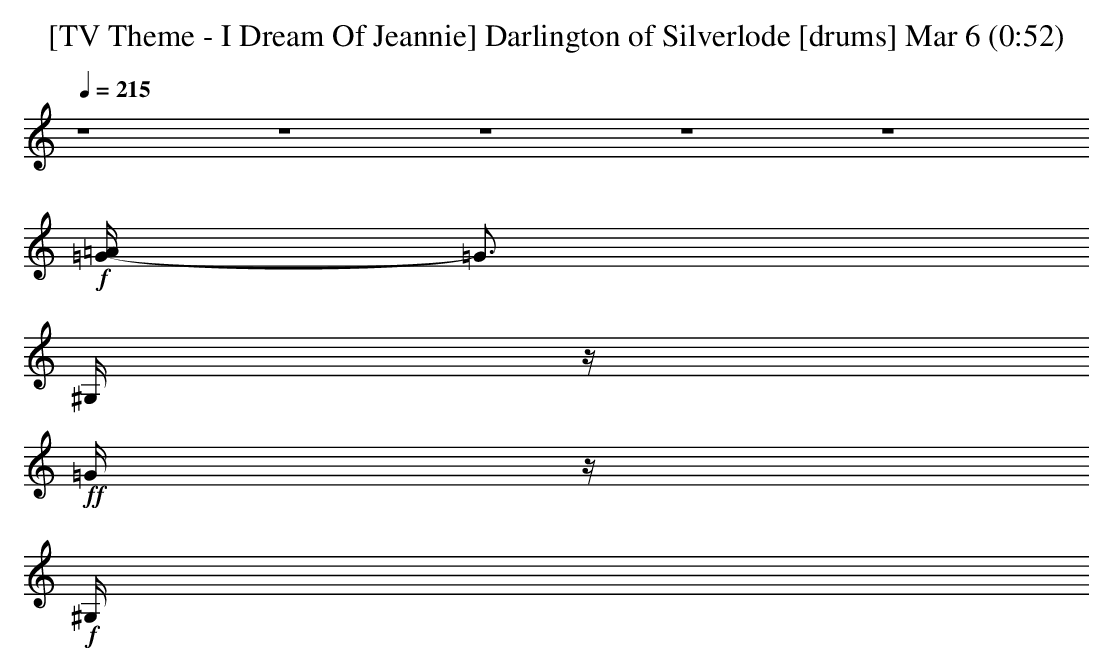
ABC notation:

X:1
T: [TV Theme - I Dream Of Jeannie] Darlington of Silverlode [drums] Mar 6 (0:52)
L: 1/4
K: C
Q: 1/4=215
z4 z4 z4 z4 z4
+f+ [=G/4-=A/4]
[=G3/4]
[^G,/4]
z/4
+ff+ [=G/4]
z/4
+f+ [^G,/4]

[=G/4-^G,/4]
[=G/2-]
+p+ =G/4-
+ff+ [=G/4^G,/4]

[=G/4^G,/4]
z/4
[=G/4]
+p+ ^G,/4
+ff+
+p+ ^G,/4
+f+ [=G/4]

z/2
+fff+ [=G3/4-^G,3/4]
[=G/4-]
[=G/4^G,/4]
z/4
+ff+ [=G/4]
z/4
+f+ [^G,/4]

[=G/2-^G,/2]
+mp+ =G/2-
+ff+ [=G/4^G,/4]

+mp+ [=G/4^G,/4]
z/4
+f+ [=G/4]
+p+ ^G,/4
+f+
+mp+ [=G/4^G,/4]
+f+
z3/4
+ff+ [=G/2-^G,/2]
[=G/4-]
[=G/4^G,/4-]
+pp+ ^G,/4
+f+
+mp+ =G/4
+p+ ^G,/4
+mf+
z/4
+mp+ [=G/2-^G,/2]
=G3/4
+fff+ [^G,/4]

z/4
+mp+ [=G/4^G,/4]
+ff+ [=G/4-]
+p+ =G/4
z/4
+ff+ [^G,/4]

z/4
+mp+ [=G/4-^G,/4]
+ff+ [=G/4]
z/2
+fff+ [^c/2-=G/2-^G,/2]
[^c/2=G/2]
z13/4
+mf+ [=G3/4-=F3/4]
+mp+ =G/4
z/2
+mf+ [=G/4-B/4]
=G/4
B/2
z/2
[=G/4^c/4]
z3/4
+f+ [=G/4-]
[=G/4^G,/4]

z/2
+ff+ [=G/4]
z/4
+mf+ [^G,/4]

[=G/4-^G,/4]
[=G/4-]
+p+ =G/2-
+f+ [=G/4^G,/4]

+mp+ [=G/4^G,/4]
+p+ =G/4
+f+
z/4
+mf+ [^G,/4]

z/4
+p+ =G/4
+f+ [^G,/4]
z3/4
+ff+ [=G/2-^G,/2]
[=G/2]
+p+ ^G,/4
z/4
+ff+ [=G/4]
+mp+ ^G,/4
+ff+
[=G/2-^G,/2]
+mp+ =G/2-
+ff+ [=G/4^G,/4]

+mf+ [=G/4^G,/4]
z/4
+ff+
z/4
[^G,/4]

[=G/4]

[^G,/4]

z/4
[=G/4-^G,/4]
[=G3/4]
+p+ ^G,/4
z/4
+ff+ [=G/4]
z/4
[^G,/4]

[=G/4-^G,/4]
[=G/4-]
+mp+ =G/2-
+ff+ [=G/4^G,/4]

+mp+ [=G/4-^G,/4]
=G/4-
+ff+ [=G/4-]
+mp+ =G/4
+ff+ [^G,/4]

[=G/4]
z/4
+f+ [^G,/4]
z3/4
+fff+ [^c/4=G/4^A/4^c/4=F/4]
[^c/4=G/4-^D/4]
+ppp+ =G/4-
[^c/4=G/4-]
[^c/4=G/4]
[^c/4^D/4]
+pp+ [^c/4=G/4]
+ppp+ [^c/4^D/4]
+pp+ [=G/4^c/4-]
[^c/4^c/4^D/4]
+p+ [^c/4-=G/4-]
[^c/4=G/4^A/4^c/4^D/4]
+pp+ [=G/4^c/4-]
+p+ [^c/4^A/4^c/4^D/4]
[^c/4-=G/4-^c/4-]
[^c/4=G/4^A/4^c/4^D/4]
+mp+ [=G/4-^A/4^c/4-^D/4-]
[^c/4=G/4^c/4^D/4]
[=G/4-^A/4^c/4-^D/4-]
[^c/4=G/4^c/4^D/4]
+mf+ [^c/4-=G/4-^A/4^c/4-^D/4-=A/4]
+mp+ [^c/4=G/4^c/4^D/4]
+mf+ [^c/4-=G/4-^A/4^c/4^D/4]
+mp+ [^c/4=G/4]
+mf+ [^c/4-=G/4-^A/4^c/4^D/4]
+mp+ [^c/4=G/4]
+mf+ [^c/4-=G/4^A/4^c/4^D/4]
^c/4
[^c/4=G/4^A/4^c/4^D/4]
z/4
[^c/4=G/4^A/4^c/4^D/4]
z/4
+f+ [^c/4-=G/4-^A/4-^c/4-=F/4]
[^c/4-=G/4-^A/4^c/4]
[^c/2=G/2-]
[=G/4^G,/4-]
+ppp+ ^G,/4
+f+ [^c/4=G/4=A/4]
+ppp+ ^G,/4-
+f+ [^G,/4]

[^c/2-=G/2-^G,/2]
[^c/4-=G/4-]
+pp+ [^c/4-=G/4-]
+f+ [^c/4=G/4^G,/4]

[^c/4-=G/4-^G,/4]
+p+ [^c/4-=G/4-]
+f+ [^c/4-=G/4-]
+mp+ [^c/4=G/4^G,/4]
+mf+
[^c/4=G/4]
+mp+ ^G,/4
+mf+
z3/4
+f+ [^c/4-=G/4-^G,/4]
[^c3/4-=G3/4-]
[^c/4=G/4^G,/4]
z/4
+ff+ [^c/4=G/4]
z/4
+mf+ [^G,/4]

[^c/2-=G/2-^G,/2]
[^c/4-=G/4-]
+mp+ [^c/4-=G/4-]
+f+ [^c/4-=G/4-^G,/4]
[^c/4=G/4]

+mf+ [^c/4-=G/4-^G,/4]
+f+ [^c/4=G/4-]
[=G/4^G,/4]
z/4
[^G,/4]

[^c/2=G/2]
[^G,/4]

z/2
+ff+ [^c/4-=G/4-^A/4=A/4^G,/4]
[^c3/4-=G3/4-]
[^c/4=G/4^G,/4]
z/4
[^c/4=G/4]
z/4
+f+ [^G,/4]

[^c/2-=G/2-^G,/2]
[^c/4-=G/4-]
+mp+ [^c/4-=G/4-]
+ff+ [^c/4=G/4-^G,/4]
[=G/4]

+mf+ [=G/4-^G,/4-]
[^c/4-=G/4-^G,/4]
+ff+ [^c/4-=G/4-]
+mp+ [^c/4-=G/4-]
+ff+ [^c/4=G/4]
[^G,/4]

[^c/2=G/2]
[^G,/4]
z/2
+mf+ [=G/4=A/4]
+mp+ [^c/4-=G/4]
[^c3/4]
z/4
=G/4-
+mf+ [^c/4-=G/4-^A/4^c/4=F/4]
[^c/4=G/4]

z/2
+ff+ [^c/4-=G/4^A/4-^c/4-=F/4-]
[^c/4^A/4^c/4=F/4]
z4 z/2
[=G/2-^G,/2]
[=G/2]
[^G,/4-]
+pp+ ^G,/4
+fff+ [=G/4]

+ff+ [^G,/4]

[=G/2-^G,/2]
[=G/4-]
+p+ =G/4-
+ff+ [=G/4-^G,/4]
[=G/4]

[=G/4^G,/4]
z/4
[=G/4]
+p+ ^G,/4-
+ff+ [^G,/4]

z/4
+p+ ^G,/4
+ff+ [=G/4]

z/2
+fff+ [=G/2-^G,/2]
[=G/2]
+pp+ ^G,/4
z/4
+fff+ [=G/4]
+p+ ^G,/4
+ff+
[=G/2-^G,/2]
[=G/4-]
+mp+ =G/4-
+fff+ [=G/4^G,/4]

[=G/4^G,/4]
z/4

z/4
+ff+ [^G,/4]

z/4
[=G/4^G,/4]

z/2
+fff+ [=G/2-^G,/2]
[=G/2]
[^G,/4]
z/4
[=G/4]

+ff+ [^G,/4]

[=G/4-^G,/4]
[=G/2-]
+mp+ =G/4-
+fff+ [=G/4^G,/4]

[=G/4^G,/4]
z/4

z/4
+ff+ [^G,/4]

z/2
+fff+ [=G/4^G,/4]
z3/4
[=G/4-^G,/4]
[=G/4]
+mf+ [=G/4=A/4]
z/4
[=G/4=A/4]
z3/4
[=G/4=A/4]
z/4
[=G/4=A/4]
z3/4
[=G/4-=A/4]
=G/2
z/4
[=c/4B/4]
B/4
z/2
[=c/4^c/4]
[^c/4B/4]
z/4
^c/4
z/4
^D/4
z
+ff+ [^c/4^c/4=G/4-=A/4^G,/4-]
[=G/2-^G,/2]
[=G/4-]
+p+ [=G/4^G,/4-]
+ppp+ ^G,/4
+fff+ [=G/4]
+pp+ ^G,/4
+ff+
[=G/2-^G,/2]
+p+ =G/2-
+ff+ [=G/4^G,/4]

+mp+ [=G/4^G,/4]
z/4
+ff+
+p+ ^G,/4-
+ff+ [^G,/4]

z/4
+p+ ^G,/4
+ff+
z3/4
[=G/4^G,/4]

+p+ ^G,/4
z/4
+ff+ [=G/4]
+p+ ^G,/4
+f+
[=G/4-^G,/4]
[=G/4-]
+mp+ =G/2-
+ff+ [=G/4^G,/4]

[=G/4^G,/4]
z/2

z/4
[^G,/4]

z/4
+mp+ ^G,/4
+f+ [=G/4]
z3/4
+ff+ [=G/4-^G,/4]
[=G3/4]
+mp+ ^G,/4
z/4
+ff+ [=G/4]
z/4
+f+ [^G,/4]

[=G/4-^G,/4]
+mp+ =G3/4-
+ff+ [=G/4^G,/4]

+mf+ [=G/4-^G,/4]
=G/4-
+ff+ [=G/4]
z/4

z/2
[=G/4^G,/4]
z3/4
+fff+ [^c/4-=G/4-^G,/4]
[^c/4-^c/4=G/4]
+ff+ [^c/4^c/4]
+f+ ^c/4
=G/4
+ff+ ^A/4
+f+ [^c/4-=c/4]
+ff+ [^c/4^c/4-]
[^c/4^c/4]
=G/4-
[=G/4^A/4=c/4-]
[^c/4-=c/4]
+fff+ [^c/4^c/4]
+mf+ ^c/4
+fff+ [^c/4=G/4B/4=F/4]
[^c/4=G/4B/4]
[=G/4-B/4]
+ff+ =G/4
z/2
+f+ [=G/4B/4]
z3/4
+fff+ [=G/4^D/4]
